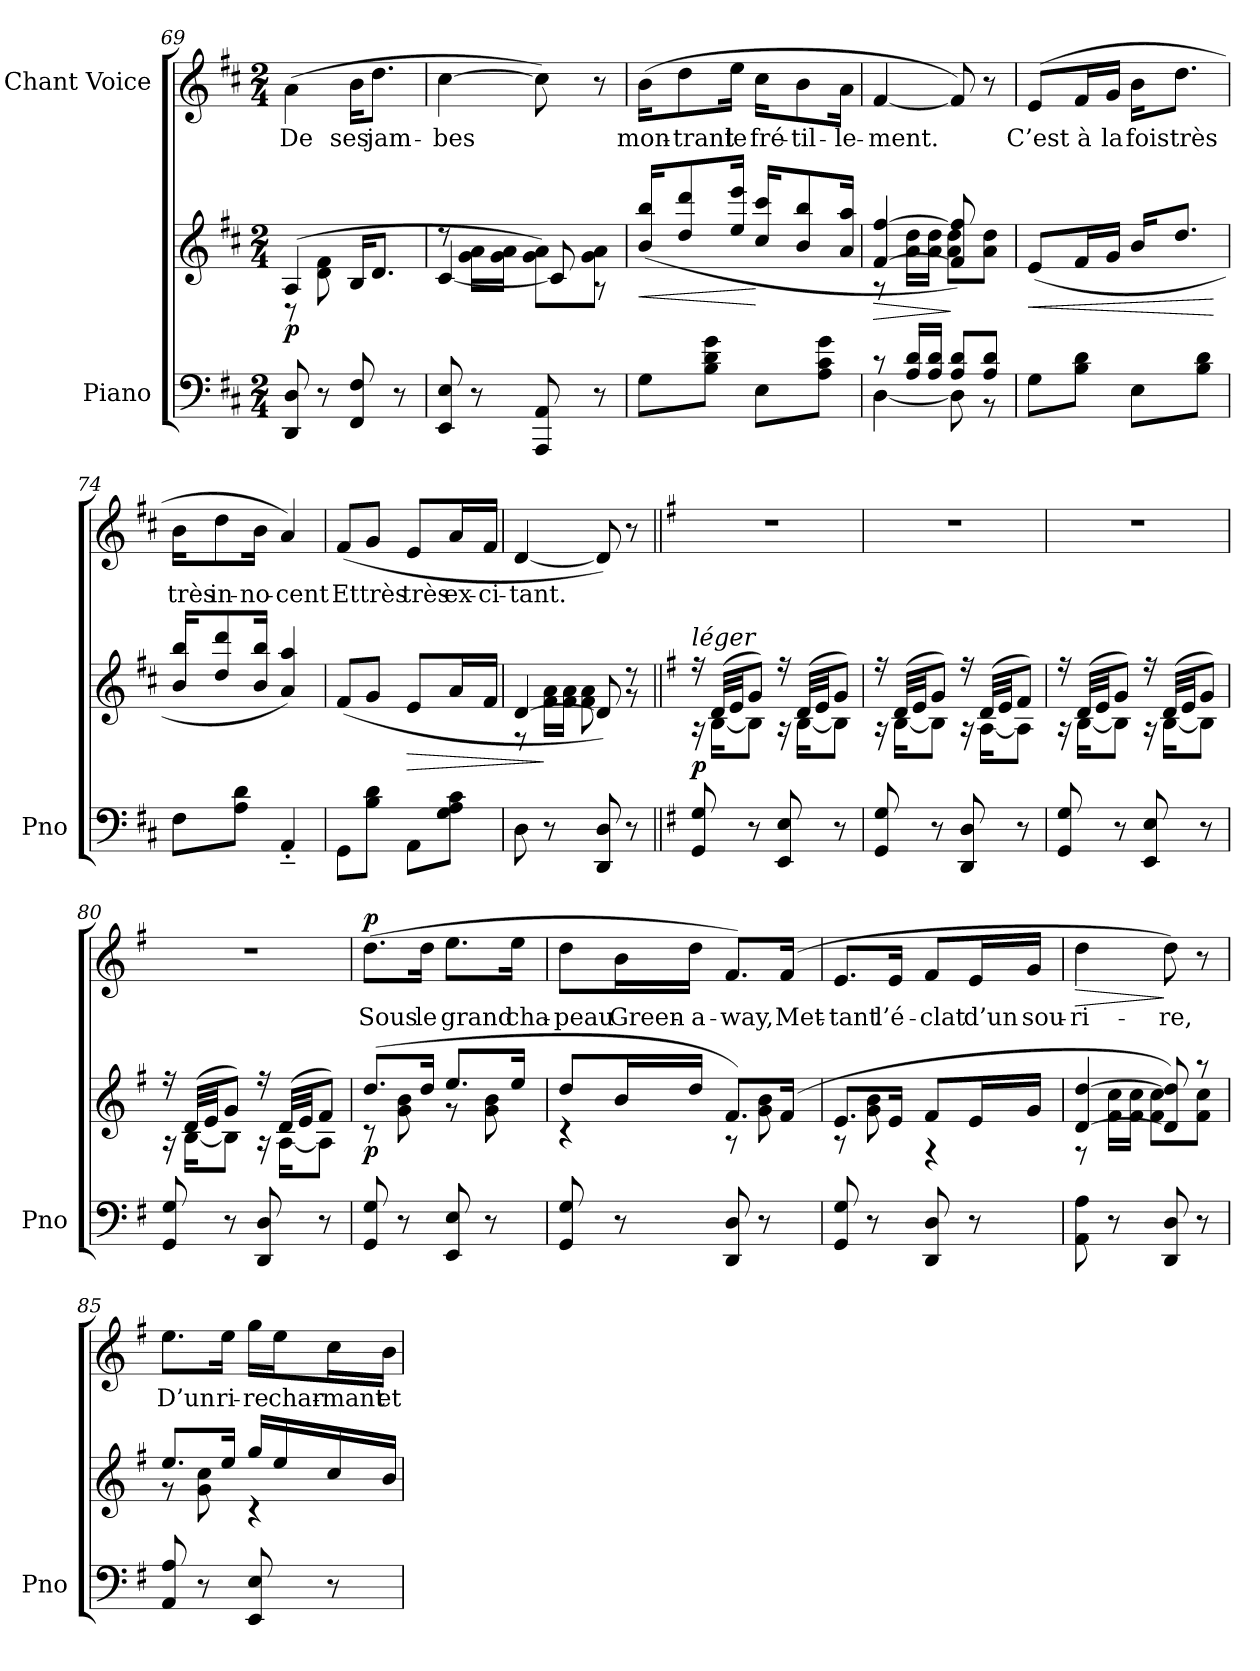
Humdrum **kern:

**kern	**kern	**dynam	**kern	**text	**dynam
*part2	*part2	*part2	*part1	*part1	*part1
*staff3	*staff2	*staff2/3	*staff1	*staff1	*staff1
*I"Piano	*	*	*I"Chant Voice	*	*
*I'Pno	*	*	*	*	*
*clefF4	*clefG2	*	*clefG2	*	*
*k[f#c#]	*k[f#c#]	*	*k[f#c#]	*	*
*M2/4	*M2/4	*	*M2/4	*	*
=69	=69	=69	=69	=69	=69
*	*^	*	*	*	*
!	!	!	!LO:DY:b	!	!	!
8DD/ 8D/	(4A/	8r	p	(4a\	De	.
8r	.	8d\ 8f#\	.	.	.	.
8FF#/ 8F#/	16B/KL	4ryy	.	16b\KL	ses	.
.	8.d/J	.	.	8.dd\J	jam-	.
8r	.	.	.	.	.	.
=70	=70	=70	=70	=70	=70	=70
8EE/ 8E/	8r	[<4c#/	.	[<4cc#\	-bes	.
8r	16g\ 16a\LL	.	.	.	.	.
.	16g\ 16a\JJ	.	.	.	.	.
8AAA/ 8AA/	8g\ 8a\L)	8c#/]	.	8cc#\])	.	.
8r	8g\ 8a\J	8r	.	8r	.	.
=71	=71	=71	=71	=71	=71	=71
!	!	!	!LO:HP:b	!	!	!
*	*v	*v	*	*	*	*
8G\L	(16b/ 16bb/KL	<	(16b\KL	mon-	.
.	8dd/ 8ddd/	.	8dd\	-trant	.
8B\ 8d\ 8g\J	.	.	.	.	.
.	16ee/ 16eee/Jk	.	16ee\Jk	le	.
8E\L	16cc#/ 16ccc#/KL	[	16cc#\KL	fré-	.
.	8b/ 8bb/	.	8b\	-til-	.
8A\ 8c#\ 8g\J	.	.	.	.	.
.	16a/ 16aa/Jk	.	16a\Jk	-le-	.
=72	=72	=72	=72	=72	=72
*^	*	*	*	*	*
!	!	!	!LO:HP:b	!	!	!
*	*	*^	*	*	*	*
8r	[4D\	[<4f#/ [4ff#/	8r	>	[4f#/	-ment.	.
16A/ 16d/LL	.	.	16a\ 16dd\LL	.	.	.	.
16A/ 16d/JJ	.	.	16a\ 16dd\JJ	.	.	.	.
8A/ 8d/L	8D\]	8f#/] 8ff#/])	8a\ 8dd\L	]	8f#/])	.	.
8A/ 8d/J	8r	8ryy	8a\ 8dd\J	.	8r	.	.
=73	=73	=73	=73	=73	=73	=73	=73
!	!	!	!	!LO:HP:b	!	!	!
*v	*v	*	*	*	*	*	*
*	*v	*v	*	*	*	*
8G\L	(8e/L	<	(8e/L	C’est	.
8B\ 8d\J	16f#/L	.	16f#/L	à	.
.	16g/JJ	.	16g/JJ	la	.
8E\L	16b/KL	.	16b\KL	fois	.
.	8.dd/J	.	8.dd\J	très	.
8B\ 8d\J	.	.	.	.	.
.	.	[	.	.	.
=74	=74	=74	=74	=74	=74
8F#\L	16b/ 16bb/KL	.	16b\KL	très	.
.	8dd/ 8ddd/	.	8dd\	in-	.
8A\ 8d\J	.	.	.	.	.
.	16b/ 16bb/Jk	.	16b\Jk	-no-	.
4AA'~/	4a/ 4aa/)	.	4a/)	-cent	.
=75	=75	=75	=75	=75	=75
8GG\L	(8f#/L	.	(8f#/L	Et	.
8B\ 8d\J	8g/J	.	8g/J	très	.
!	!	!LO:HP:b	!	!	!
8AA\L	8e/L	>	8e/L	très	.
8G\ 8A\ 8c#\J	16a/L	.	16a/L	ex-	.
.	16f#/JJ	.	16f#/JJ	-ci-	.
=76	=76	=76	=76	=76	=76
*	*^	*	*	*	*
8D\	[<4d/	8r	.	[4d/	-tant.	.
8r	.	16f#\ 16a\LL	]	.	.	.
.	.	16f#\ 16a\JJ	.	.	.	.
8DD/ 8D/	8d/])	8f#\ 8a\	.	8d/])	.	.
8r	8r	8r	.	8r	.	.
=77||	=77||	=77||	=77||	=77||	=77||	=77||
*k[f#]	*k[f#]	*	*	*k[f#]	*	*
!	!LO:TX:i:t=léger	!	!	!	!	!
!	!	!	!LO:DY:b	!	!	!
8GG/ 8G/	16r	16r	p	2r	.	.
.	(32d/LLL	[16B\KL	.	.	.	.
.	32e/JJ	.	.	.	.	.
8r	8g/J)	8B\J]	.	.	.	.
8EE/ 8E/	16r	16r	.	.	.	.
.	(32d/LLL	[16B\KL	.	.	.	.
.	32e/JJ	.	.	.	.	.
8r	8g/J)	8B\J]	.	.	.	.
=78	=78	=78	=78	=78	=78	=78
8GG/ 8G/	16r	16r	.	2r	.	.
.	(32d/LLL	[16B\KL	.	.	.	.
.	32e/JJ	.	.	.	.	.
8r	8g/J)	8B\J]	.	.	.	.
8DD/ 8D/	16r	16r	.	.	.	.
.	(32d/LLL	[16A\KL	.	.	.	.
.	32e/JJ	.	.	.	.	.
8r	8f#/J)	8A\J]	.	.	.	.
=79	=79	=79	=79	=79	=79	=79
8GG/ 8G/	16r	16r	.	2r	.	.
.	(32d/LLL	[16B\KL	.	.	.	.
.	32e/JJ	.	.	.	.	.
8r	8g/J)	8B\J]	.	.	.	.
8EE/ 8E/	16r	16r	.	.	.	.
.	(32d/LLL	[16B\KL	.	.	.	.
.	32e/JJ	.	.	.	.	.
8r	8g/J)	8B\J]	.	.	.	.
=80	=80	=80	=80	=80	=80	=80
8GG/ 8G/	16r	16r	.	2r	.	.
.	(32d/LLL	[16B\KL	.	.	.	.
.	32e/JJ	.	.	.	.	.
8r	8g/J)	8B\J]	.	.	.	.
8DD/ 8D/	16r	16r	.	.	.	.
.	(32d/LLL	[16A\KL	.	.	.	.
.	32e/JJ	.	.	.	.	.
8r	8f#/J)	8A\J]	.	.	.	.
=81	=81	=81	=81	=81	=81	=81
!	!	!	!LO:DY:b	!	!	!LO:DY:a
8GG/ 8G/	(8.dd/L	8r	p	(8.dd\L	Sous	p
8r	.	8g\ 8b\	.	.	.	.
.	16dd/Jk	.	.	16dd\Jk	le	.
8EE/ 8E/	8.ee/L	8r	.	8.ee\L	grand	.
8r	.	8g\ 8b\	.	.	.	.
.	16ee/Jk	.	.	16ee\Jk	cha-	.
=82	=82	=82	=82	=82	=82	=82
8GG/ 8G/	8dd/L	4r	.	8dd\L	-peau	.
8r	16b/L	.	.	16b\L	Green-	.
.	16dd/JJ	.	.	16dd\JJ	-a-	.
8DD/ 8D/	8.f#/L)	8r	.	8.f#/L)	-way,	.
8r	.	8g\ 8b\	.	.	.	.
.	(16f#/Jk	.	.	(16f#/Jk	Met-	.
=83	=83	=83	=83	=83	=83	=83
8GG/ 8G/	8.e/L	8r	.	8.e/L	-tant	.
8r	.	8g\ 8b\	.	.	.	.
.	16e/Jk	.	.	16e/Jk	l’é-	.
8DD/ 8D/	8f#/L	4r	.	8f#/L	-clat	.
8r	16e/L	.	.	16e/L	d’un	.
.	16g/JJ	.	.	16g/JJ	sou-	.
=84	=84	=84	=84	=84	=84	=84
!	!	!	!	!	!	!LO:HP:b
8AA\ 8A\	[<4d/ [4dd/	8r	.	4dd\	-ri-	>
8r	.	16f#\ 16cc\LL	.	.	.	.
.	.	16f#\ 16cc\JJ	.	.	.	.
8DD/ 8D/	8d/] 8dd/])	8f#\ 8cc\L	.	8dd\)	-re,	]
8r	8r	8f#\ 8cc\J	.	8r	.	.
=85	=85	=85	=85	=85	=85	=85
8AA/ 8A/	8.ee/L	8r	.	8.ee\L	D’un	.
8r	.	8g\ 8cc\	.	.	.	.
.	16ee/Jk	.	.	16ee\Jk	ri-	.
8EE/ 8E/	16gg/LL	4r	.	16gg\LL	-re	.
.	16ee/	.	.	16ee\J	char-	.
8r	16cc/	.	.	16cc\L	-mant	.
.	16b/JJ	.	.	16b\JJ	et	.
*	*v	*v	*	*	*	*
=	=	=	=	=	=
*-	*-	*-	*-	*-	*-
